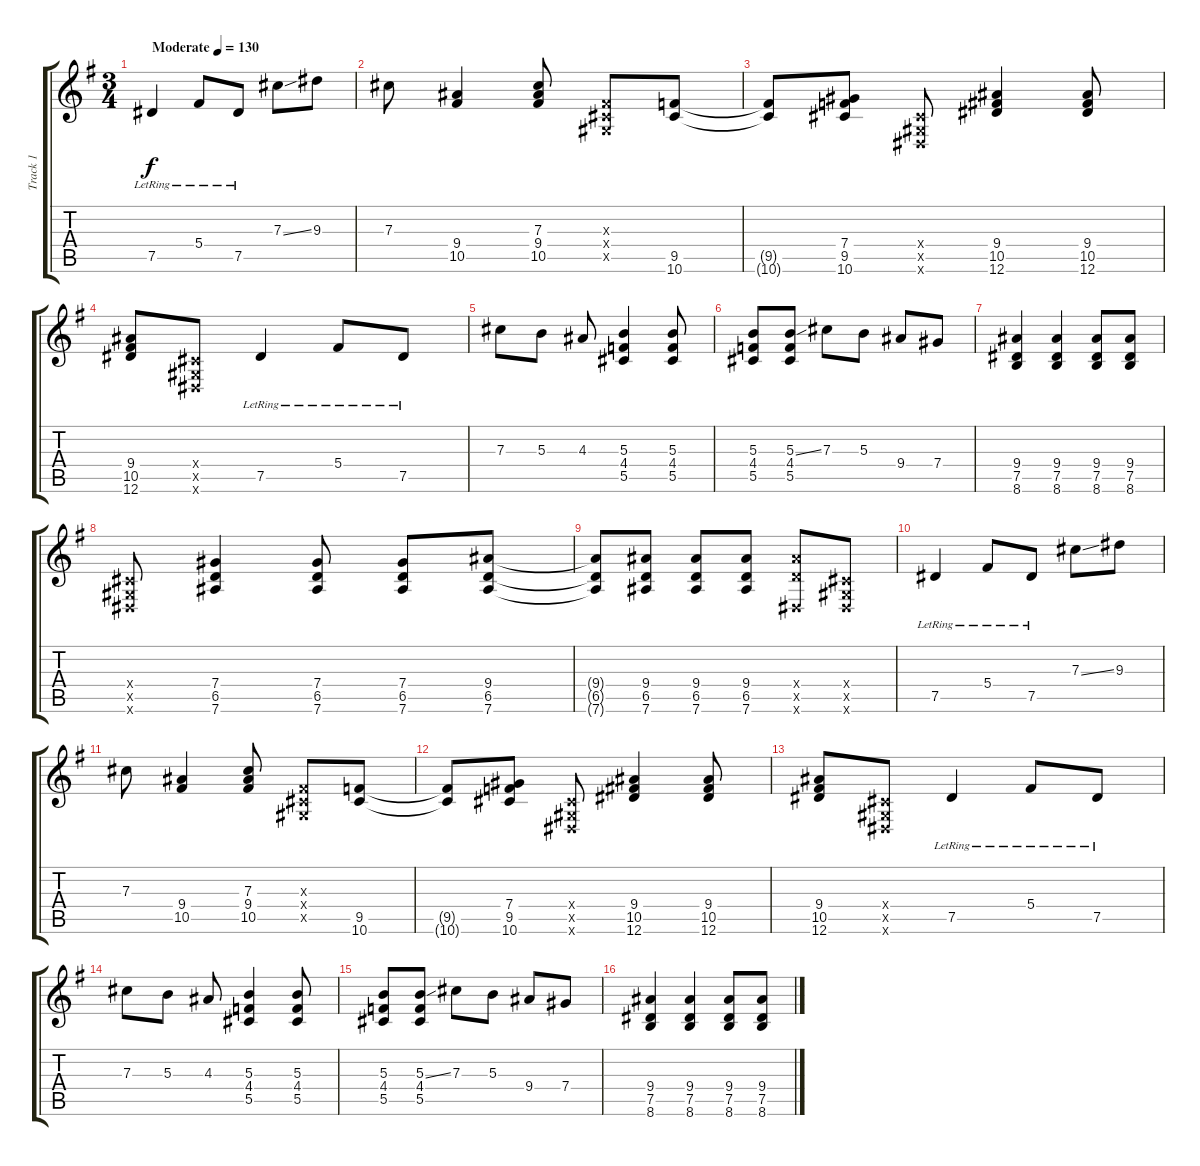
\track ("Track 1" "Track 1") {instrument acousticguitarsteel}
\staff {score tabs}
\tuning (Eb4 Bb3 Gb3 Db3 Ab2 Eb2) {hide}
\ts (3 4)
\tempo (130 "Moderate")
\clef g2
\ks eminor
7.5{lr}.4{dy f instrument acousticguitarsteel} 5.4{lr}.8 7.5{lr}.8 7.3{ss}.8 9.3.8 |
7.3.8 (9.4 10.5).4 (7.3 9.4 10.5).8 (0.3{x} 0.4{x} 0.5{x}).8 (9.5 10.6).8 |
(9.5{t} 10.6{t}).8 (7.4 9.5 10.6).8 (0.4{x} 0.5{x} 0.6{x}).8 (9.4 10.5 12.6).4 (9.4 10.5 12.6).8 |
(9.4 10.5 12.6).8 (0.4{x} 0.5{x} 0.6{x}).8 7.5{lr}.4 5.4{lr}.8 7.5{lr}.8 |
7.3.8 5.3.8 4.3.8 (5.3 4.4 5.5).4 (5.3 4.4 5.5).8 |
(5.3 4.4 5.5).8 (5.3{ss} 4.4 5.5).8 7.3.8 5.3.8 9.4.8 7.4.8 |
(9.4 7.5 8.6).4 (9.4 7.5 8.6).4 (9.4 7.5 8.6).8 (9.4 7.5 8.6).8 |
(0.4{x} 0.5{x} 0.6{x}).8 (7.4 6.5 7.6).4 (7.4 6.5 7.6).8 (7.4 6.5 7.6).8 (9.4 6.5 7.6).8 |
(9.4{t} 6.5{t} 7.6{t}).8 (9.4 6.5 7.6).8 (9.4 6.5 7.6).8 (9.4 6.5 7.6).8 (9.4{x} 6.5{x} 0.6{x}).8 (0.4{x} 0.5{x} 0.6{x}).8 |
7.5{lr}.4 5.4{lr}.8 7.5{lr}.8 7.3{ss}.8 9.3.8 |
7.3.8 (9.4 10.5).4 (7.3 9.4 10.5).8 (0.3{x} 0.4{x} 0.5{x}).8 (9.5 10.6).8 |
(9.5{t} 10.6{t}).8 (7.4 9.5 10.6).8 (0.4{x} 0.5{x} 0.6{x}).8 (9.4 10.5 12.6).4 (9.4 10.5 12.6).8 |
(9.4 10.5 12.6).8 (0.4{x} 0.5{x} 0.6{x}).8 7.5{lr}.4 5.4{lr}.8 7.5{lr}.8 |
7.3.8 5.3.8 4.3.8 (5.3 4.4 5.5).4 (5.3 4.4 5.5).8 |
(5.3 4.4 5.5).8 (5.3{ss} 4.4 5.5).8 7.3.8 5.3.8 9.4.8 7.4.8 |
(9.4 7.5 8.6).4 (9.4 7.5 8.6).4 (9.4 7.5 8.6).8 (9.4 7.5 8.6).8
